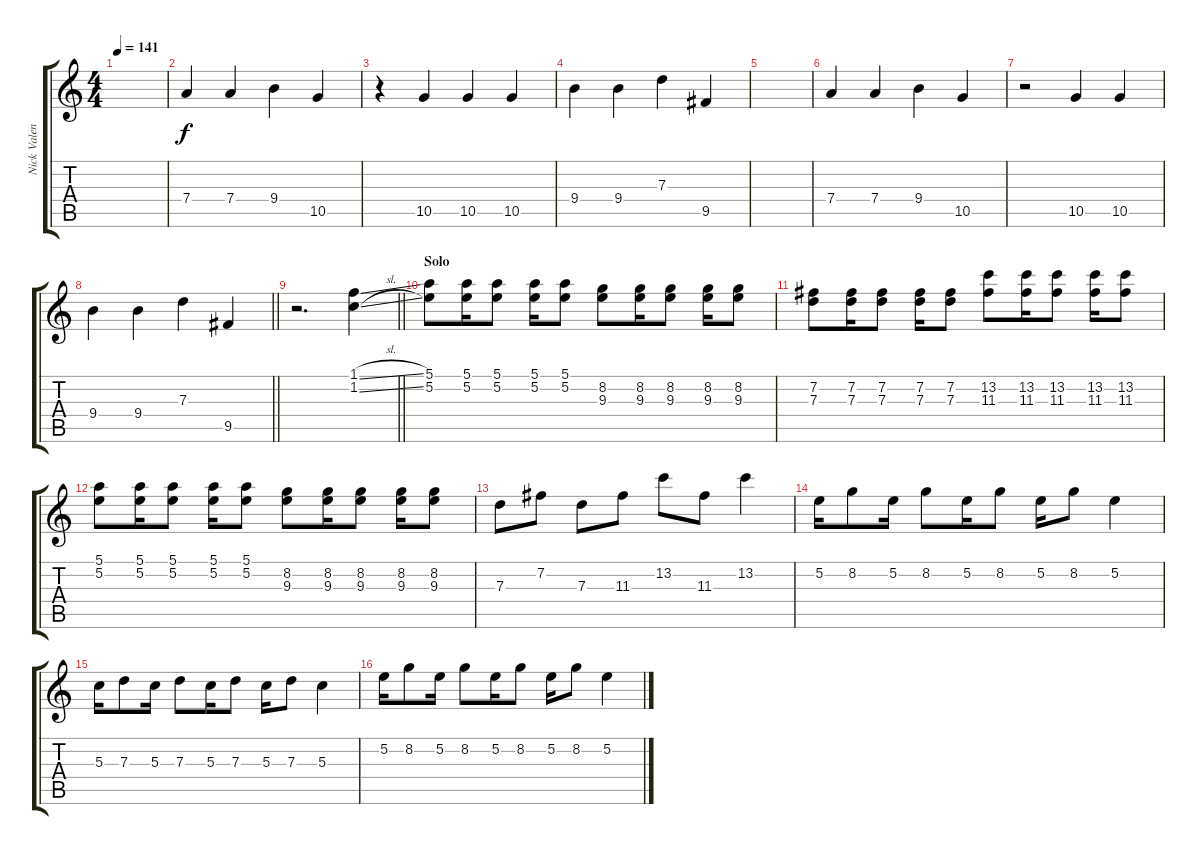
\track ("Nick Valensi - Lead Guitar" "Nick Valen") {instrument overdrivenguitar}
\staff {score tabs}
\tuning (E4 B3 G3 D3 A2 E2) {hide}
\ts (4 4)
\tempo 141
\clef g2
\ks c
|
7.4.4 7.4.4 9.4.4 10.5.4 |
r.4 10.5.4 10.5.4 10.5.4 |
9.4.4 9.4.4 7.3.4 9.5.4 |
|
7.4.4 7.4.4 9.4.4 10.5.4 |
r.2 10.5.4 10.5.4 |
\barLineRight lightlight
9.4.4 9.4.4 7.3.4 9.5.4 |
\section ("" "")
\barLineRight lightlight
r.2{d} (1.1{sl} 1.2{sl}).4{volume 16 instrument overdrivenguitar} |
\section ("" "Solo")
(5.1 5.2).8 (5.1 5.2).16 (5.1 5.2).8 (5.1 5.2).16 (5.1 5.2).8 (8.2 9.3).8 (8.2 9.3).16 (8.2 9.3).8 (8.2 9.3).16 (8.2 9.3).8 |
(7.2 7.3).8 (7.2 7.3).16 (7.2 7.3).8 (7.2 7.3).16 (7.2 7.3).8 (13.2 11.3).8 (13.2 11.3).16 (13.2 11.3).8 (13.2 11.3).16 (13.2 11.3).8 |
(5.1 5.2).8 (5.1 5.2).16 (5.1 5.2).8 (5.1 5.2).16 (5.1 5.2).8 (8.2 9.3).8 (8.2 9.3).16 (8.2 9.3).8 (8.2 9.3).16 (8.2 9.3).8 |
7.3.8 7.2.8 7.3.8 11.3.8 13.2.8 11.3.8 13.2.4 |
5.2.16 8.2.8 5.2.16 8.2.8 5.2.16 8.2.8 5.2.16 8.2.8 5.2.4 |
5.3.16 7.3.8 5.3.16 7.3.8 5.3.16 7.3.8 5.3.16 7.3.8 5.3.4 |
5.2.16 8.2.8 5.2.16 8.2.8 5.2.16 8.2.8 5.2.16 8.2.8 5.2.4
